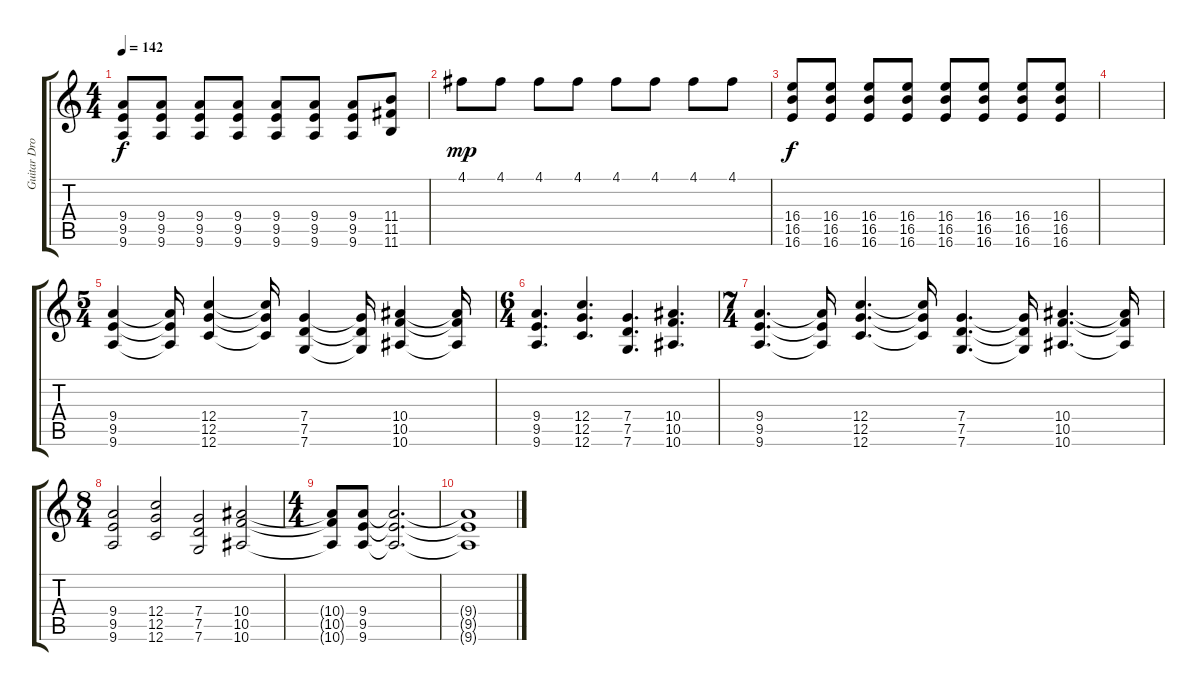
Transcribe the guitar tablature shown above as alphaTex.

\track ("Guitar Drop C" "Guitar Dro") {instrument distortionguitar}
\staff {score tabs}
\tuning (D4 A3 F3 C3 G2 C2) {hide}
\ts (4 4)
\tempo 142
\clef g2
\ks c
(9.4 9.5 9.6).8{dy f} (9.4 9.5 9.6).8 (9.4 9.5 9.6).8 (9.4 9.5 9.6).8 (9.4 9.5 9.6).8 (9.4 9.5 9.6).8 (9.4 9.5 9.6).8 (11.4 11.5 11.6).8 |
4.1.8{dy mp} 4.1.8 4.1.8 4.1.8 4.1.8 4.1.8 4.1.8 4.1.8 |
(16.4 16.5 16.6).8{dy f} (16.4 16.5 16.6).8 (16.4 16.5 16.6).8 (16.4 16.5 16.6).8 (16.4 16.5 16.6).8 (16.4 16.5 16.6).8 (16.4 16.5 16.6).8 (16.4 16.5 16.6).8 |
|
\ts (5 4)
(9.4 9.5 9.6).4 (9.4{t} 9.5{t} 9.6{t}).16 (12.4 12.5 12.6).4 (12.4{t} 12.5{t} 12.6{t}).16 (7.4 7.5 7.6).4 (7.4{t} 7.5{t} 7.6{t}).16 (10.4 10.5 10.6).4 (10.4{t} 10.5{t} 10.6{t}).16 |
\ts (6 4)
(9.4 9.5 9.6).4{d} (12.4 12.5 12.6).4{d} (7.4 7.5 7.6).4{d} (10.4 10.5 10.6).4{d} |
\ts (7 4)
(9.4 9.5 9.6).4{d} (9.4{t} 9.5{t} 9.6{t}).16 (12.4 12.5 12.6).4{d} (12.4{t} 12.5{t} 12.6{t}).16 (7.4 7.5 7.6).4{d} (7.4{t} 7.5{t} 7.6{t}).16 (10.4 10.5 10.6).4{d} (10.4{t} 10.5{t} 10.6{t}).16 |
\ts (8 4)
(9.4 9.5 9.6).2 (12.4 12.5 12.6).2 (7.4 7.5 7.6).2 (10.4 10.5 10.6).2 |
\ts (4 4)
(10.4{t} 10.5{t} 10.6{t}).8 (9.4 9.5 9.6).8 (9.4{t} 9.5{t} 9.6{t}).2{d} |
(9.4{t} 9.5{t} 9.6{t}).1
